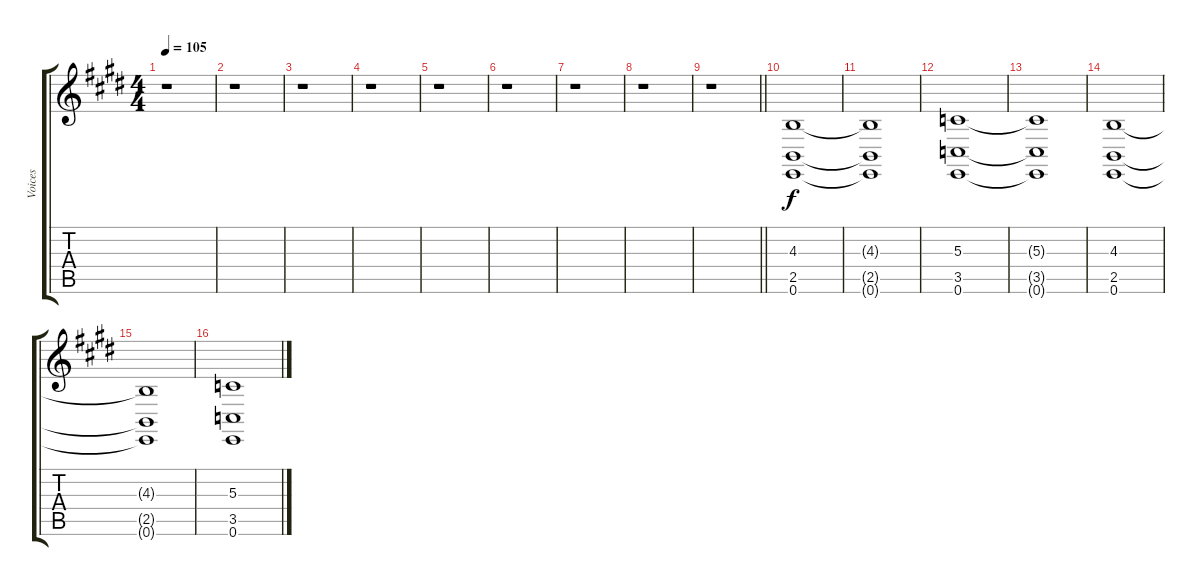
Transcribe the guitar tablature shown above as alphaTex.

\track ("Voices" "Voices") {instrument choiraahs}
\staff {score tabs}
\tuning (E4 B3 G3 D3 A2 E2) {hide}
\ts (4 4)
\tempo 105
\clef g2
\ks c#minor
r.1{dy f} |
\ks e
r.1 |
r.1 |
r.1 |
\ks c#minor
r.1 |
\ks e
r.1 |
\ks c#minor
r.1 |
\ks e
r.1 |
\barLineRight lightlight
\ks c#minor
r.1 |
\ks e
(4.3 2.5 0.6).1 |
\ks c#minor
(4.3{t} 2.5{t} 0.6{t}).1 |
\ks e
(5.3 3.5 0.6).1 |
\ks c#minor
(5.3{t} 3.5{t} 0.6{t}).1 |
\ks e
(4.3 2.5 0.6).1 |
\ks c#minor
(4.3{t} 2.5{t} 0.6{t}).1 |
\ks e
(5.3 3.5 0.6).1
